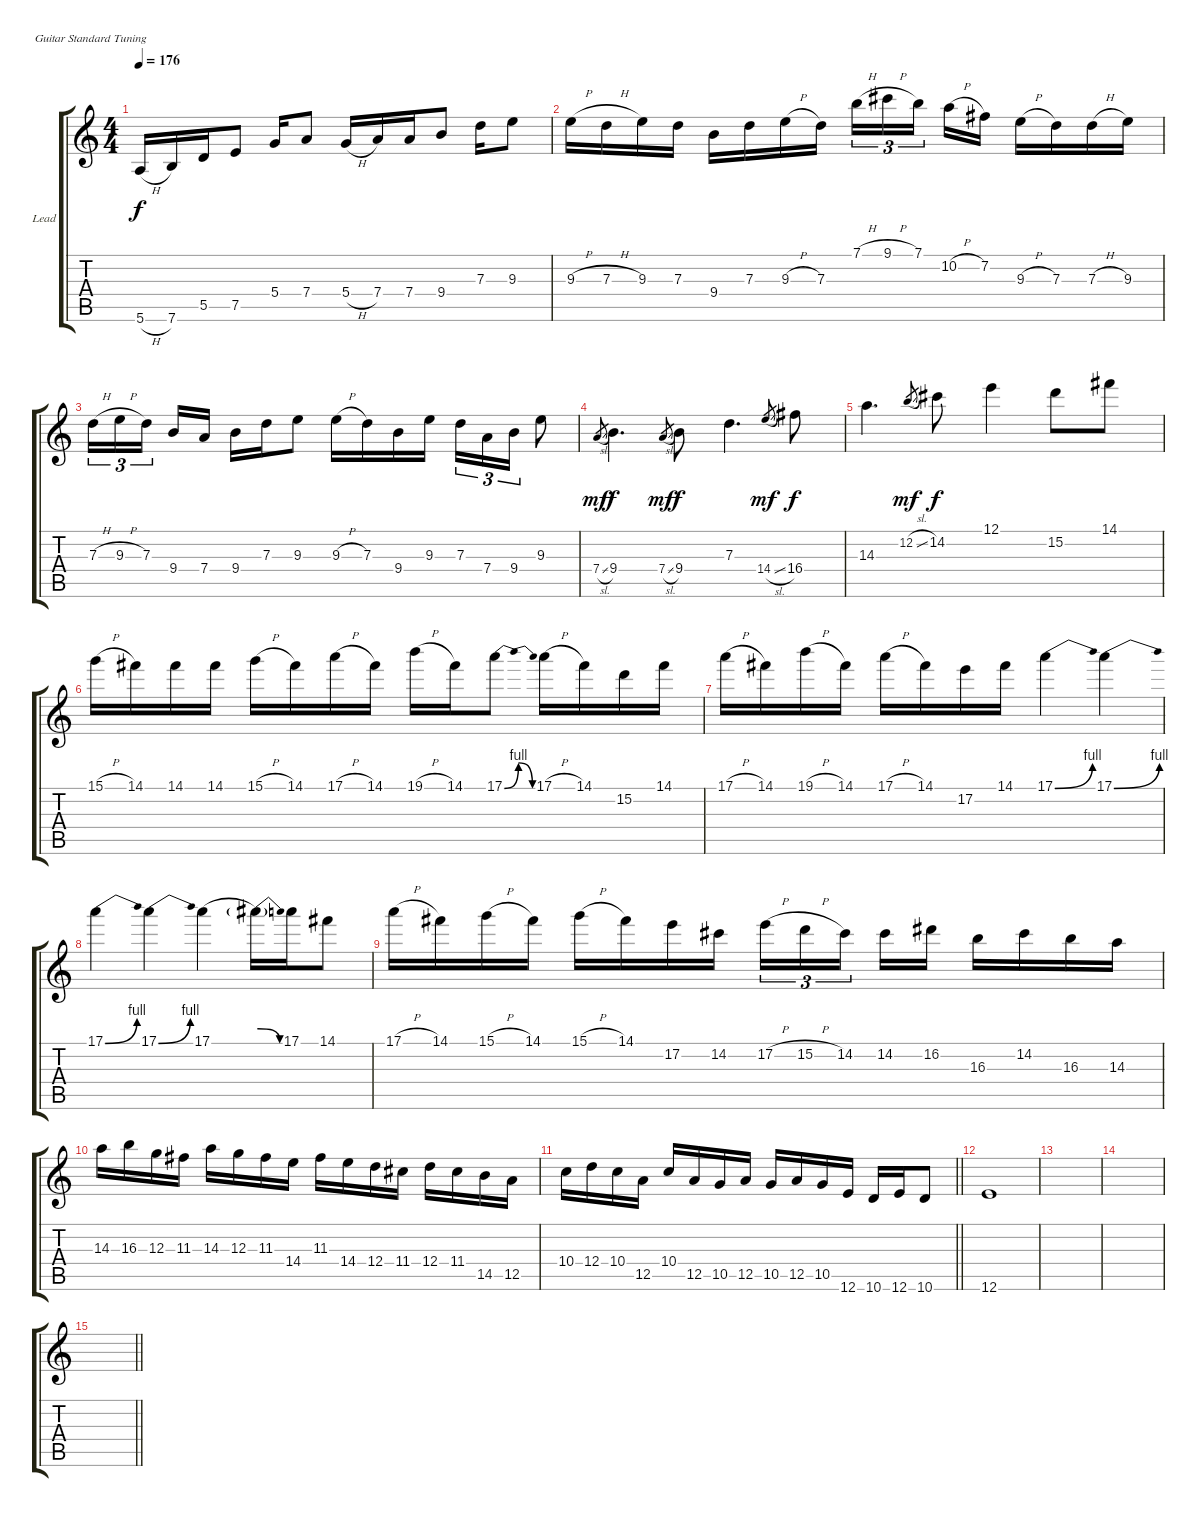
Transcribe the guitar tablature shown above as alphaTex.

\bracketExtendMode groupsimilarinstruments
\firstSystemTrackNameOrientation horizontal
\otherSystemsTrackNameOrientation horizontal
\track ("Guitar Lead Center" "Lead") {instrument distortionguitar}
\staff {score tabs}
\tuning (E4 B3 G3 D3 A2 E2)
\ts (4 4)
\tempo 176
\clef g2
\scale
0.333333
\ks c
5.6{h}.16{dy f} 7.6.16 5.5.16 7.5.8 5.4.16 7.4.8 5.4{h}.16 7.4.16 7.4.16 9.4.8 7.3.16 9.3.8 |
\scale
0.333333 9.3{h}.16 7.3{h}.16 9.3.16 7.3.16 9.4.16 7.3.16 9.3{h}.16 7.3.16 7.1{h}.16{tu (3 2)} 9.1{h}.16{tu (3 2)} 7.1.16{tu (3 2)} 10.2{h}.16 7.2.16 9.3{h}.16 7.3.16 7.3{h}.16 9.3.16 |
\scale
0.333333 7.3{h}.16{tu (3 2)} 9.3{h}.16{tu (3 2)} 7.3.16{tu (3 2)} 9.4.16 7.4.16 9.4.16 7.3.16 9.3.8 9.3{h}.16 7.3.16 9.4.16 9.3.16 7.3.16{tu (3 2)} 7.4.16{tu (3 2)} 9.4.16{tu (3 2)} 9.3.8 |
\scale
0.333333 7.4{sl}.8{gr dy mf} 9.4.4{d dy f} 7.4{sl}.8{gr dy mf} 9.4.8{dy f} 7.3.4{d} 14.4{sl}.8{gr dy mf} 16.4.8{dy f} |
\scale
0.333333 14.3.4{d} 12.2{sl}.8{gr dy mf} 14.2.8{dy f} 12.1.4 15.2.8 14.1.8 |
\scale
0.333333 15.1{h}.16 14.1.16 14.1.16 14.1.16 15.1{h}.16 14.1.16 17.1{h}.16 14.1.16 19.1{h}.16 14.1.16 17.1{be (bendrelease 0 0 30 4 30 4 60 0)}.8 17.1{h}.16 14.1.16 15.2.16 14.1.16 |
\scale
0.333333 17.1{h}.16 14.1.16 19.1{h}.16 14.1.16 17.1{h}.16 14.1.16 17.2.16 14.1.16 17.1{be (bend 0 0 60 4)}.4 17.1{be (bend 0 0 60 4)}.4 |
\scale
0.333333 17.1{be (bend 0 0 60 4)}.4 17.1{be (bend 0 0 60 4)}.4 17.1{be (hold 0 0 60 0)}.4 17.1{be (release 0 2 60 0) t}.16 17.1.16 14.1.8 |
\scale
0.333333 17.1{h}.16 14.1.16 15.1{h}.16 14.1.16 15.1{h}.16 14.1.16 17.2.16 14.2.16 17.2{h}.16{tu (3 2)} 15.2{h}.16{tu (3 2)} 14.2.16{tu (3 2)} 14.2.16 16.2.16 16.3.16 14.2.16 16.3.16 14.3.16 |
\scale
0.333333 14.3.16 16.3.16 12.3.16 11.3.16 14.3.16 12.3.16 11.3.16 14.4.16 11.3.16 14.4.16 12.4.16 11.4.16 12.4.16 11.4.16 14.5.16 12.5.16 |
\scale
0.333333
\barLineRight lightlight
10.4.16 12.4.16 10.4.16 12.5.16 10.4.16 12.5.16 10.5.16 12.5.16 10.5.16 12.5.16 10.5.16 12.6.16 10.6.16 12.6.16 10.6.8 |
\scale
0.333333 12.6.1 |
\scale
0.333333 |
\scale
0.333333 |
\scale
0.333333
\barLineRight lightlight
|
\scale
0.333333
